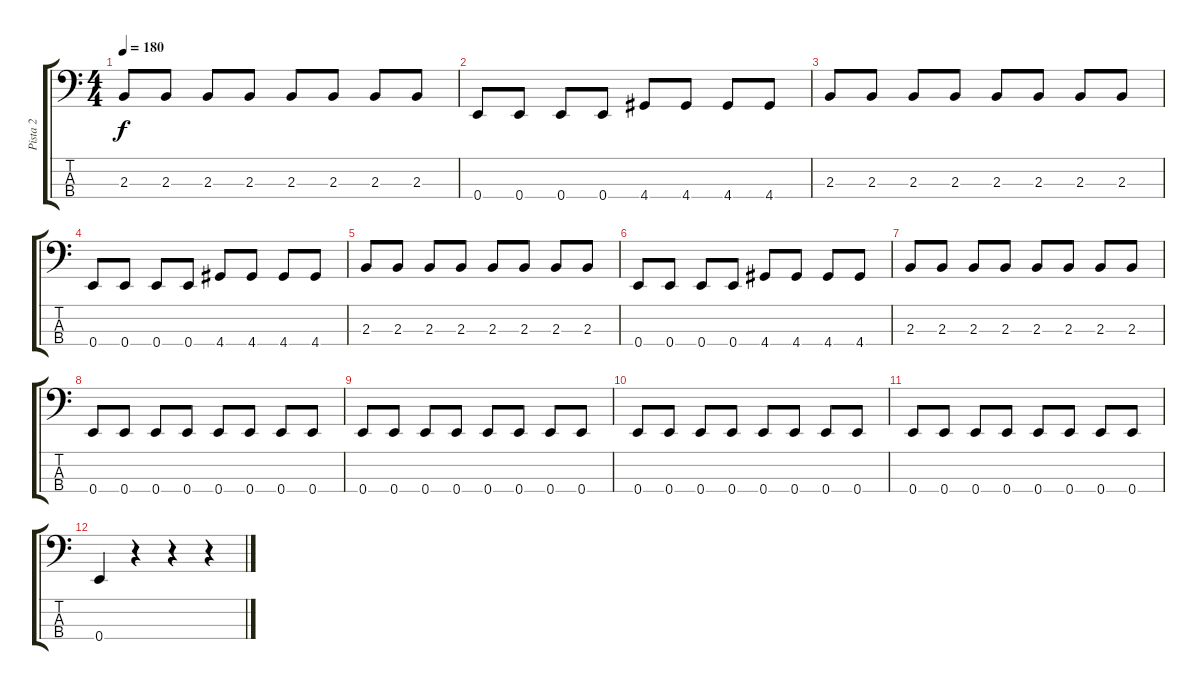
\track ("Pista 2" "Pista 2") {instrument electricbassfinger}
\staff {score tabs}
\tuning (G2 D2 A1 E1) {hide}
\ts (4 4)
\tempo 180
\clef f4
\ks c
2.3.8{dy f} 2.3.8 2.3.8 2.3.8 2.3.8 2.3.8 2.3.8 2.3.8 |
0.4.8 0.4.8 0.4.8 0.4.8 4.4.8 4.4.8 4.4.8 4.4.8 |
2.3.8 2.3.8 2.3.8 2.3.8 2.3.8 2.3.8 2.3.8 2.3.8 |
0.4.8 0.4.8 0.4.8 0.4.8 4.4.8 4.4.8 4.4.8 4.4.8 |
2.3.8 2.3.8 2.3.8 2.3.8 2.3.8 2.3.8 2.3.8 2.3.8 |
0.4.8 0.4.8 0.4.8 0.4.8 4.4.8 4.4.8 4.4.8 4.4.8 |
2.3.8 2.3.8 2.3.8 2.3.8 2.3.8 2.3.8 2.3.8 2.3.8 |
0.4.8 0.4.8 0.4.8 0.4.8 0.4.8 0.4.8 0.4.8 0.4.8 |
0.4.8 0.4.8 0.4.8 0.4.8 0.4.8 0.4.8 0.4.8 0.4.8 |
0.4.8 0.4.8 0.4.8 0.4.8 0.4.8 0.4.8 0.4.8 0.4.8 |
0.4.8 0.4.8 0.4.8 0.4.8 0.4.8 0.4.8 0.4.8 0.4.8 |
0.4.4 r.4 r.4 r.4
